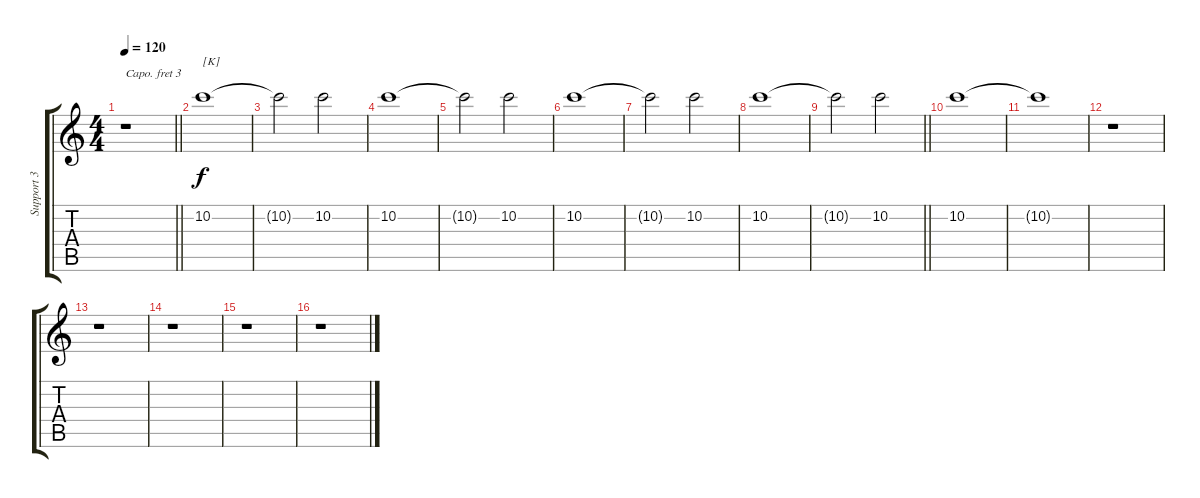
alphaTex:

\track ("Support 3" "Support 3") {mute instrument acousticguitarsteel}
\staff {score tabs}
\capo 3
\tuning (E4 B3 G3 D3 A2 E2) {hide}
\ts (4 4)
\tempo 120
\clef g2
\barLineRight lightlight
\ks c
r.1{dy f} |
10.2.1{txt "[K]"} |
10.2{t}.2 10.2.2 |
10.2.1 |
10.2{t}.2 10.2.2 |
10.2.1 |
10.2{t}.2 10.2.2 |
10.2.1 |
\barLineRight lightlight
10.2{t}.2 10.2.2 |
10.2.1 |
10.2{t}.1 |
r.1 |
r.1 |
r.1 |
r.1 |
r.1
